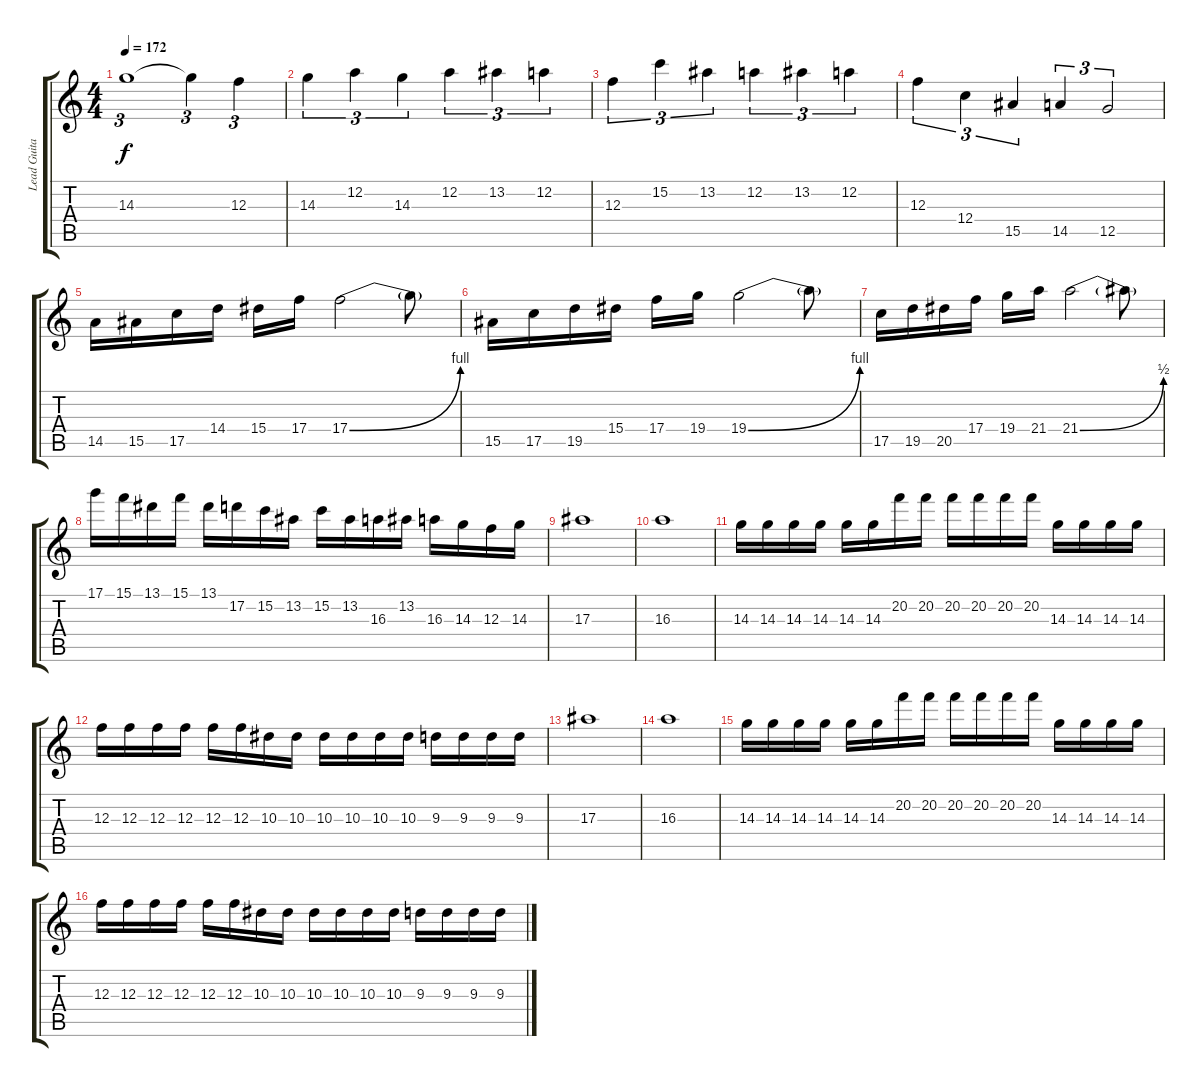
\track ("Lead Guitar " "Lead Guita") {instrument distortionguitar}
\staff {score tabs}
\tuning (D4 A3 F3 C3 G2 C2) {hide}
\ts (4 4)
\tempo 172
\clef g2
\ks c
14.3.1{tu (3 2) dy f} 14.3{t}.4{tu (3 2)} 12.3.4{tu (3 2)} |
14.3.4{tu (3 2)} 12.2.4{tu (3 2)} 14.3.4{tu (3 2)} 12.2.4{tu (3 2)} 13.2.4{tu (3 2)} 12.2.4{tu (3 2)} |
12.3.4{tu (3 2)} 15.2.4{tu (3 2)} 13.2.4{tu (3 2)} 12.2.4{tu (3 2)} 13.2.4{tu (3 2)} 12.2.4{tu (3 2)} |
12.3.4{tu (3 2)} 12.4.4{tu (3 2)} 15.5.4{tu (3 2)} 14.5.4{tu (3 2)} 12.5.2{tu (3 2)} |
14.5.16 15.5.16 17.5.16 14.4.16 15.4.16 17.4.16 17.4{be (bend 0 0 60 4)}.2 17.4{t}.8 |
15.5.16 17.5.16 19.5.16 15.4.16 17.4.16 19.4.16 19.4{be (bend 0 0 60 4)}.2 19.4{t}.8 |
17.5.16 19.5.16 20.5.16 17.4.16 19.4.16 21.4.16 21.4{be (bend 0 0 60 2)}.2 21.4{t}.8 |
17.1.16 15.1.16 13.1.16 15.1.16 13.1.16 17.2.16 15.2.16 13.2.16 15.2.16 13.2.16 16.3.16 13.2.16 16.3.16 14.3.16 12.3.16 14.3.16 |
17.3.1 |
16.3.1 |
14.3.16 14.3.16 14.3.16 14.3.16 14.3.16 14.3.16 20.2.16 20.2.16 20.2.16 20.2.16 20.2.16 20.2.16 14.3.16 14.3.16 14.3.16 14.3.16 |
12.3.16 12.3.16 12.3.16 12.3.16 12.3.16 12.3.16 10.3.16 10.3.16 10.3.16 10.3.16 10.3.16 10.3.16 9.3.16 9.3.16 9.3.16 9.3.16 |
17.3.1 |
16.3.1 |
14.3.16 14.3.16 14.3.16 14.3.16 14.3.16 14.3.16 20.2.16 20.2.16 20.2.16 20.2.16 20.2.16 20.2.16 14.3.16 14.3.16 14.3.16 14.3.16 |
12.3.16 12.3.16 12.3.16 12.3.16 12.3.16 12.3.16 10.3.16 10.3.16 10.3.16 10.3.16 10.3.16 10.3.16 9.3.16 9.3.16 9.3.16 9.3.16
